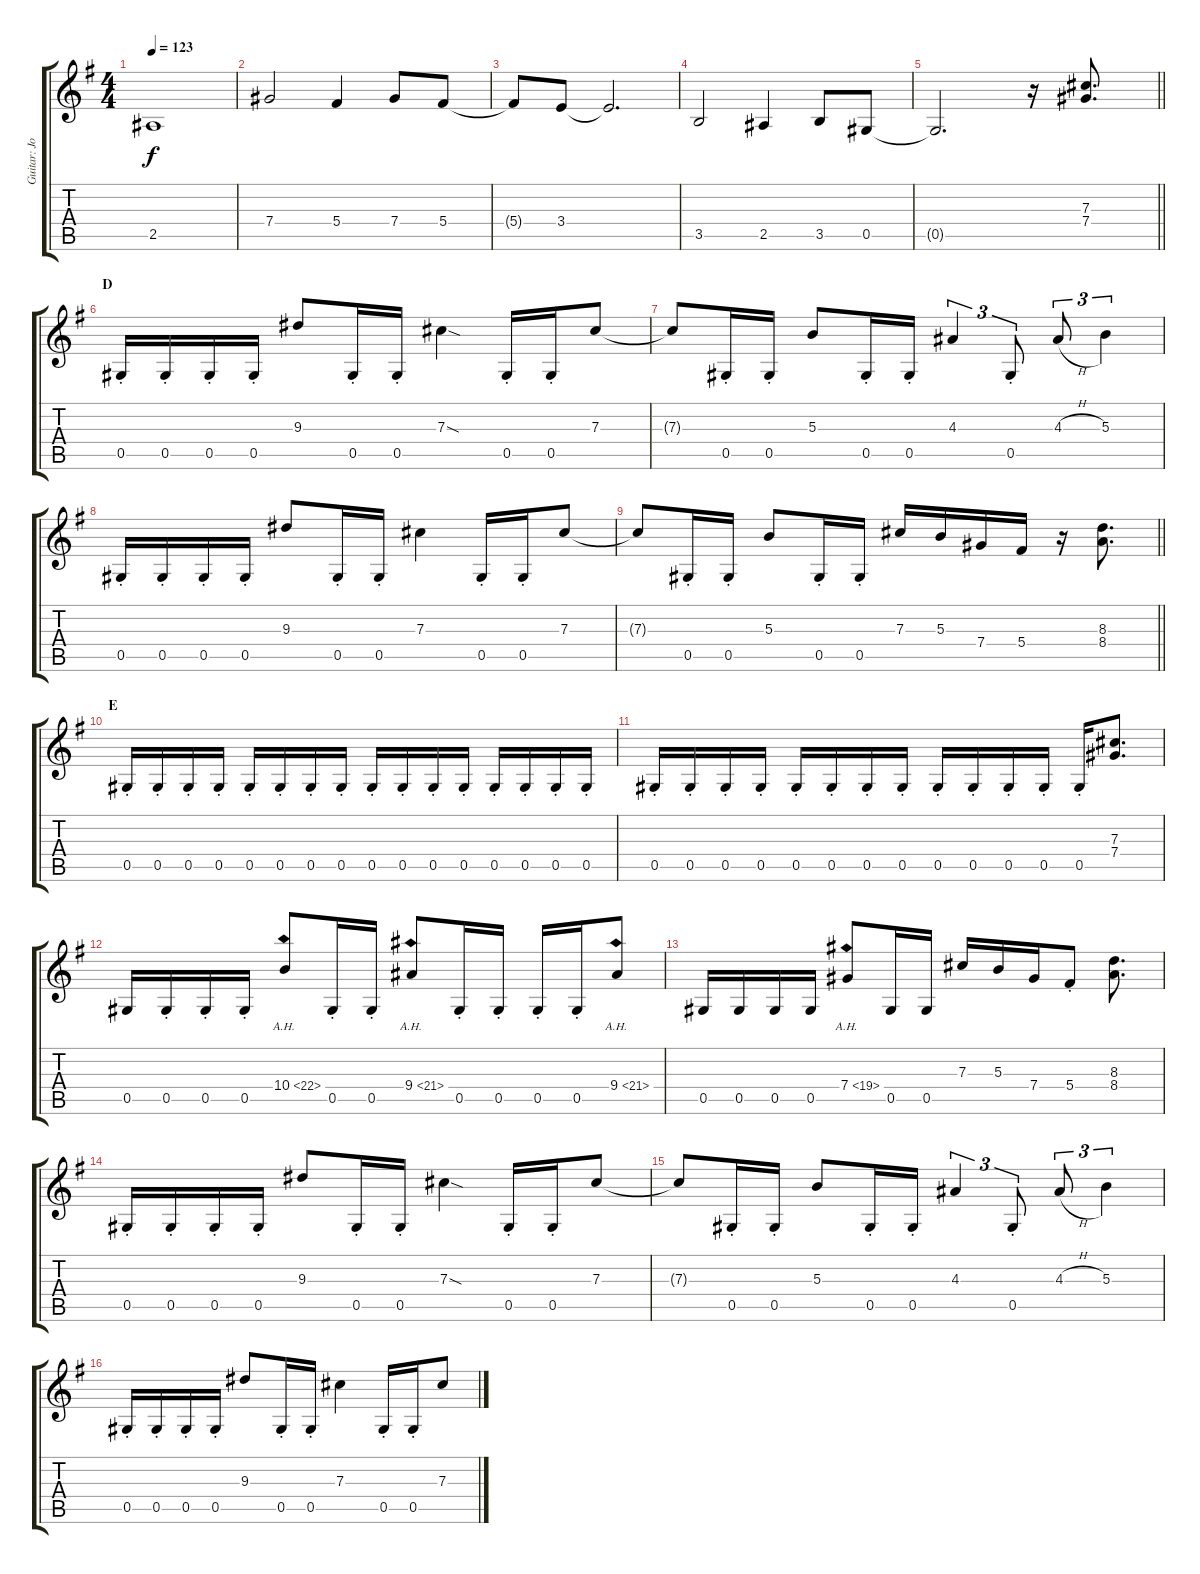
\track ("Guitar: Jon" "Guitar: Jo") {instrument distortionguitar}
\staff {score tabs}
\tuning (Eb4 Bb3 Gb3 Db3 Ab2 Eb2) {hide}
\ts (4 4)
\tempo 123
\clef g2
\ks g
2.5{t}.1{dy f} |
7.4.2 5.4.4 7.4.8 5.4.8 |
5.4{t}.8 3.4.8 3.4{t}.2{d} |
3.5.2 2.5.4 3.5.8 0.5.8 |
\barLineRight lightlight
0.5{t}.2{d} r.16 (7.3 7.4).8{d} |
\section ("" "D")
0.5{st}.16 0.5{st}.16 0.5{st}.16 0.5{st}.16 9.3.8 0.5{st}.16 0.5{st}.16 7.3{sod}.4 0.5{st}.16 0.5{st}.16 7.3.8 |
7.3{t}.8 0.5{st}.16 0.5{st}.16 5.3.8 0.5{st}.16 0.5{st}.16 4.3.4{tu (3 2)} 0.5{st}.8{tu (3 2)} 4.3{h}.8{tu (3 2)} 5.3.4{tu (3 2)} |
0.5{st}.16 0.5{st}.16 0.5{st}.16 0.5{st}.16 9.3.8 0.5{st}.16 0.5{st}.16 7.3.4 0.5{st}.16 0.5{st}.16 7.3.8 |
\barLineRight lightlight
7.3{t}.8 0.5{st}.16 0.5{st}.16 5.3.8 0.5{st}.16 0.5{st}.16 7.3.16 5.3.16 7.4.16 5.4.16 r.16 (8.3 8.4).8{d} |
\section ("" "E")
0.5{st}.16 0.5{st}.16 0.5{st}.16 0.5{st}.16 0.5{st}.16 0.5{st}.16 0.5{st}.16 0.5{st}.16 0.5{st}.16 0.5{st}.16 0.5{st}.16 0.5{st}.16 0.5{st}.16 0.5{st}.16 0.5{st}.16 0.5{st}.16 |
0.5{st}.16 0.5{st}.16 0.5{st}.16 0.5{st}.16 0.5{st}.16 0.5{st}.16 0.5{st}.16 0.5{st}.16 0.5{st}.16 0.5{st}.16 0.5{st}.16 0.5{st}.16 0.5{st}.16 (7.3 7.4).8{d} |
0.5.16 0.5{st}.16 0.5{st}.16 0.5{st}.16 10.4{ah 12}.8 0.5{st}.16 0.5{st}.16 9.4{ah 12}.8 0.5{st}.16 0.5{st}.16 0.5{st}.16 0.5{st}.16 9.4{ah 12}.8 |
0.5.16 0.5.16 0.5.16 0.5.16 7.4{ah 12}.8 0.5.16 0.5.16 7.3.16 5.3.16 7.4.16 5.4{st}.8 (8.3 8.4).8{d} |
0.5{st}.16 0.5{st}.16 0.5{st}.16 0.5{st}.16 9.3.8 0.5{st}.16 0.5{st}.16 7.3{sod}.4 0.5{st}.16 0.5{st}.16 7.3.8 |
7.3{t}.8 0.5{st}.16 0.5{st}.16 5.3.8 0.5{st}.16 0.5{st}.16 4.3.4{tu (3 2)} 0.5{st}.8{tu (3 2)} 4.3{h}.8{tu (3 2)} 5.3.4{tu (3 2)} |
0.5{st}.16 0.5{st}.16 0.5{st}.16 0.5{st}.16 9.3.8 0.5{st}.16 0.5{st}.16 7.3.4 0.5{st}.16 0.5{st}.16 7.3.8
